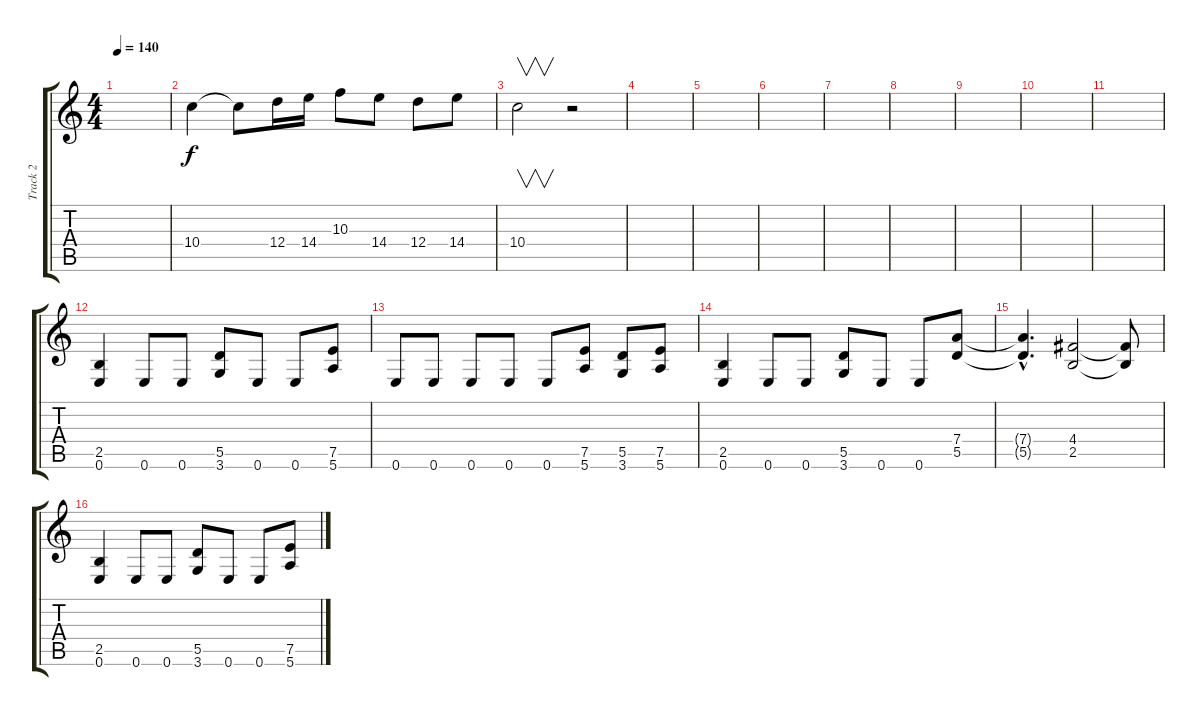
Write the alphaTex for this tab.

\track ("Track 2" "Track 2") {instrument distortionguitar}
\staff {score tabs}
\tuning (E4 B3 G3 D3 A2 E2) {hide}
\ts (4 4)
\tempo 140
\clef g2
\ks c
|
10.4.4 10.4{t}.8 12.4.16 14.4.16 10.3.8 14.4.8 12.4.8 14.4.8 |
10.4.2{v} r.2 |
|
|
|
|
|
|
|
|
(2.5 0.6).4{volume 12} 0.6.8 0.6.8 (5.5 3.6).8 0.6.8 0.6.8 (7.5 5.6).8 |
0.6.8 0.6.8 0.6.8 0.6.8 0.6.8 (7.5 5.6).8 (5.5 3.6).8 (7.5 5.6).8 |
(2.5 0.6).4 0.6.8 0.6.8 (5.5 3.6).8 0.6.8 0.6.8 (7.4 5.5).8 |
(7.4{hac t} 5.5{hac t}).4{d} (4.4 2.5).2 (4.4{t} 2.5{t}).8 |
(2.5 0.6).4 0.6.8 0.6.8 (5.5 3.6).8 0.6.8 0.6.8 (7.5 5.6).8
